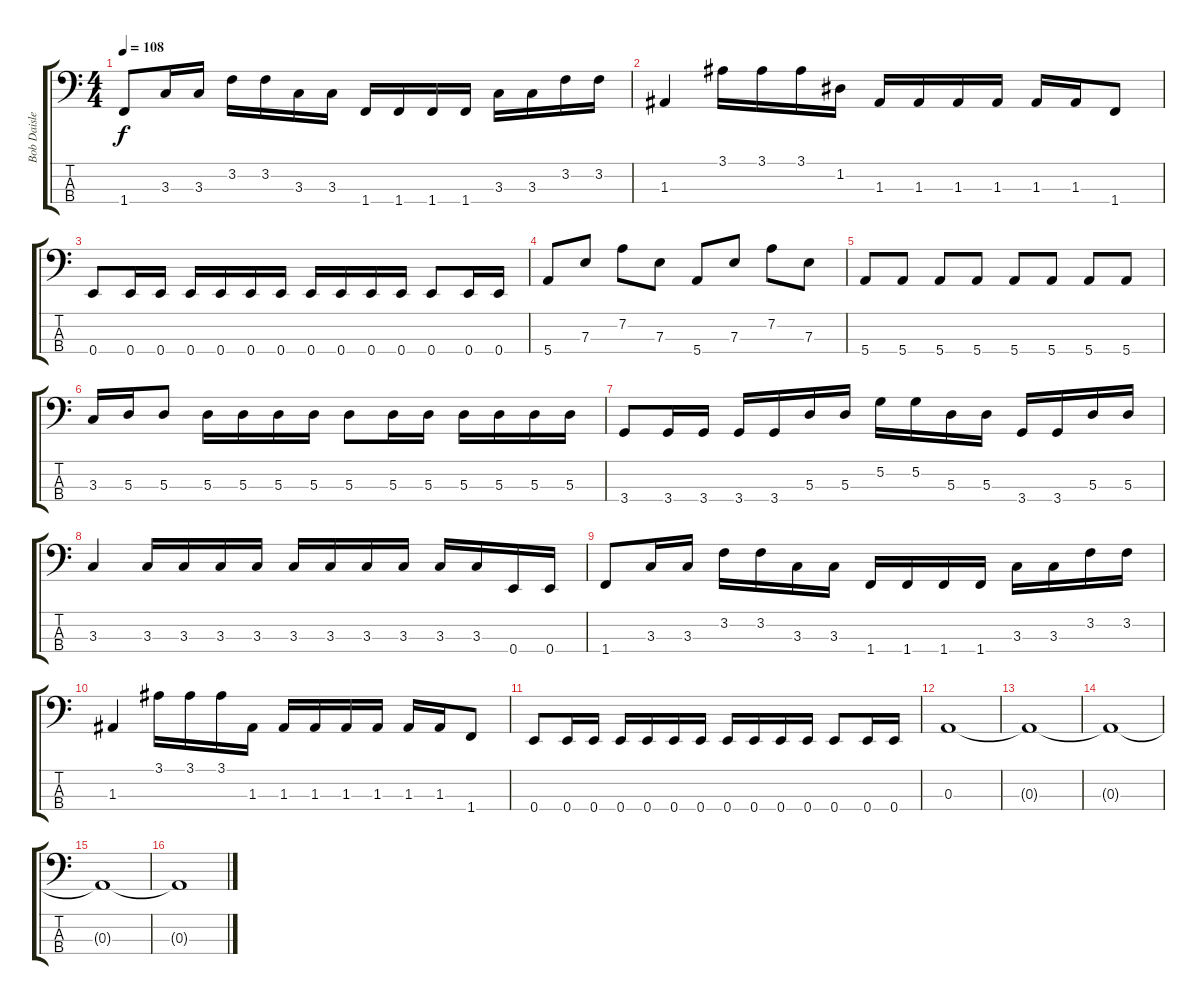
\track ("Bob Daisley" "Bob Daisle") {instrument electricbassfinger}
\staff {score tabs}
\tuning (G2 D2 A1 E1) {hide}
\ts (4 4)
\tempo 108
\clef f4
\ks c
1.4.8{dy f} 3.3.16 3.3.16 3.2.16 3.2.16 3.3.16 3.3.16 1.4.16 1.4.16 1.4.16 1.4.16 3.3.16 3.3.16 3.2.16 3.2.16 |
1.3.4 3.1.16 3.1.16 3.1.16 1.2.16 1.3.16 1.3.16 1.3.16 1.3.16 1.3.16 1.3.16 1.4.8 |
0.4.8 0.4.16 0.4.16 0.4.16 0.4.16 0.4.16 0.4.16 0.4.16 0.4.16 0.4.16 0.4.16 0.4.8 0.4.16 0.4.16 |
5.4.8 7.3.8 7.2.8 7.3.8 5.4.8 7.3.8 7.2.8 7.3.8 |
5.4.8 5.4.8 5.4.8 5.4.8 5.4.8 5.4.8 5.4.8 5.4.8 |
3.3.16 5.3.16 5.3.8 5.3.16 5.3.16 5.3.16 5.3.16 5.3.8 5.3.16 5.3.16 5.3.16 5.3.16 5.3.16 5.3.16 |
3.4.8 3.4.16 3.4.16 3.4.16 3.4.16 5.3.16 5.3.16 5.2.16 5.2.16 5.3.16 5.3.16 3.4.16 3.4.16 5.3.16 5.3.16 |
3.3.4 3.3.16 3.3.16 3.3.16 3.3.16 3.3.16 3.3.16 3.3.16 3.3.16 3.3.16 3.3.16 0.4.16 0.4.16 |
1.4.8 3.3.16 3.3.16 3.2.16 3.2.16 3.3.16 3.3.16 1.4.16 1.4.16 1.4.16 1.4.16 3.3.16 3.3.16 3.2.16 3.2.16 |
1.3.4 3.1.16 3.1.16 3.1.16 1.3.16 1.3.16 1.3.16 1.3.16 1.3.16 1.3.16 1.3.16 1.4.8 |
0.4.8 0.4.16 0.4.16 0.4.16 0.4.16 0.4.16 0.4.16 0.4.16 0.4.16 0.4.16 0.4.16 0.4.8 0.4.16 0.4.16 |
0.3.1 |
0.3{t}.1 |
0.3{t}.1 |
0.3{t}.1 |
0.3{t}.1
